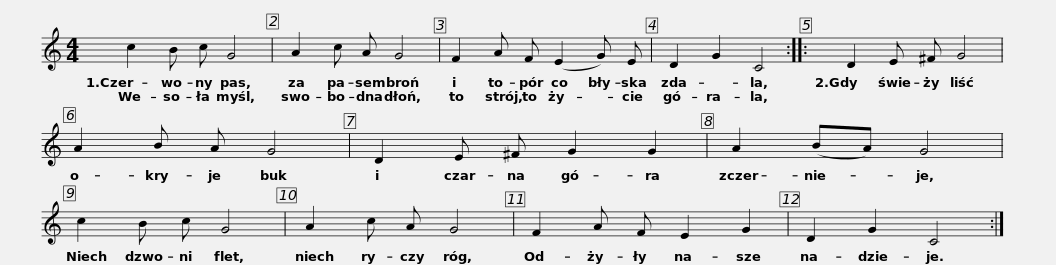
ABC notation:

X:1
L:1/8
M:4/4
I:linebreak $
K:C
V:1 treble
V:1
 c2 B c G4 | A2 c A G4 | F2 A F (E2 G) E | D2 G2 C4 :: D2 E ^F G4 |$ %5
 A2 B A G4 | D2 E ^F G2 G2 | A2 (BA) G4 | c2 B c G4 | A2 c A G4 |$ %10
 F2 A F E2 G2 | D2 G2 C4 :| %12
